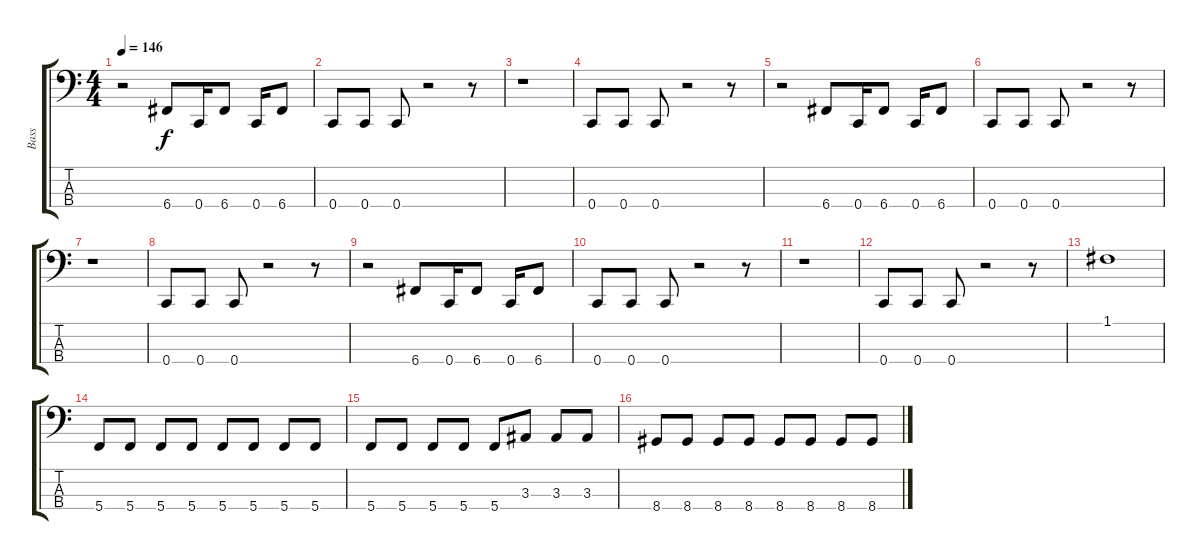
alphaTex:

\track ("Bass" "Bass") {instrument electricbasspick}
\staff {score tabs}
\tuning (F2 C2 G1 C1) {hide}
\ts (4 4)
\tempo 146
\clef f4
\ks c
r.2{dy f} 6.4.8 0.4.16 6.4.8 0.4.16 6.4.8 |
0.4.8 0.4.8 0.4.8 r.2 r.8 |
r.1 |
0.4.8 0.4.8 0.4.8 r.2 r.8 |
r.2 6.4.8 0.4.16 6.4.8 0.4.16 6.4.8 |
0.4.8 0.4.8 0.4.8 r.2 r.8 |
r.1 |
0.4.8 0.4.8 0.4.8 r.2 r.8 |
r.2 6.4.8 0.4.16 6.4.8 0.4.16 6.4.8 |
0.4.8 0.4.8 0.4.8 r.2 r.8 |
r.1 |
0.4.8 0.4.8 0.4.8 r.2 r.8 |
1.1.1 |
5.4.8 5.4.8 5.4.8 5.4.8 5.4.8 5.4.8 5.4.8 5.4.8 |
5.4.8 5.4.8 5.4.8 5.4.8 5.4.8 3.3.8 3.3.8 3.3.8 |
8.4.8 8.4.8 8.4.8 8.4.8 8.4.8 8.4.8 8.4.8 8.4.8
